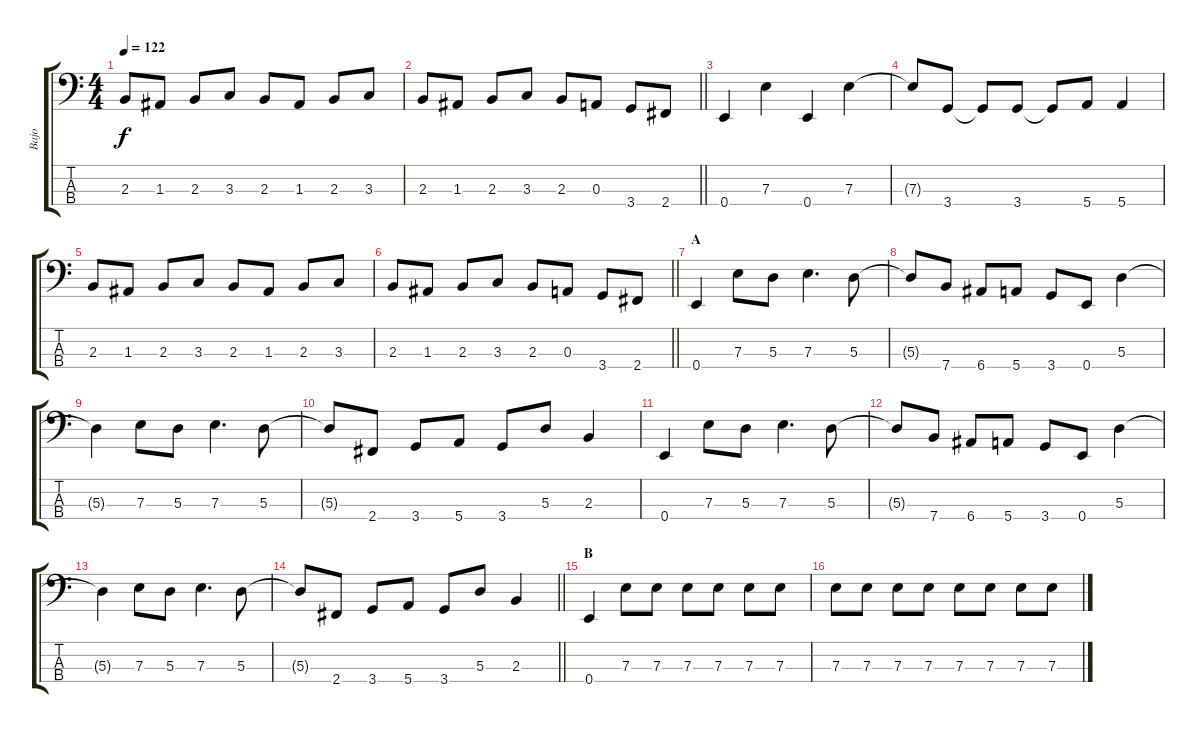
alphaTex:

\track ("Bajo" "Bajo") {instrument electricbasspick}
\staff {score tabs}
\tuning (G2 D2 A1 E1) {hide}
\ts (4 4)
\tempo 122
\clef f4
\ks c
2.3.8{dy f} 1.3.8 2.3.8 3.3.8 2.3.8 1.3.8 2.3.8 3.3.8 |
\barLineRight lightlight
2.3.8 1.3.8 2.3.8 3.3.8 2.3.8 0.3.8 3.4.8 2.4.8 |
0.4.4 7.3.4 0.4.4 7.3.4 |
7.3{t}.8 3.4.8 3.4{t}.8 3.4.8 3.4{t}.8 5.4.8 5.4.4 |
2.3.8 1.3.8 2.3.8 3.3.8 2.3.8 1.3.8 2.3.8 3.3.8 |
\barLineRight lightlight
2.3.8 1.3.8 2.3.8 3.3.8 2.3.8 0.3.8 3.4.8 2.4.8 |
\section ("" "A")
0.4.4 7.3.8 5.3.8 7.3.4{d} 5.3.8 |
5.3{t}.8 7.4.8 6.4.8 5.4.8 3.4.8 0.4.8 5.3.4 |
5.3{t}.4 7.3.8 5.3.8 7.3.4{d} 5.3.8 |
5.3{t}.8 2.4.8 3.4.8 5.4.8 3.4.8 5.3.8 2.3.4 |
0.4.4 7.3.8 5.3.8 7.3.4{d} 5.3.8 |
5.3{t}.8 7.4.8 6.4.8 5.4.8 3.4.8 0.4.8 5.3.4 |
5.3{t}.4 7.3.8 5.3.8 7.3.4{d} 5.3.8 |
\barLineRight lightlight
5.3{t}.8 2.4.8 3.4.8 5.4.8 3.4.8 5.3.8 2.3.4 |
\section ("" "B")
0.4.4 7.3.8 7.3.8 7.3.8 7.3.8 7.3.8 7.3.8 |
7.3.8 7.3.8 7.3.8 7.3.8 7.3.8 7.3.8 7.3.8 7.3.8
